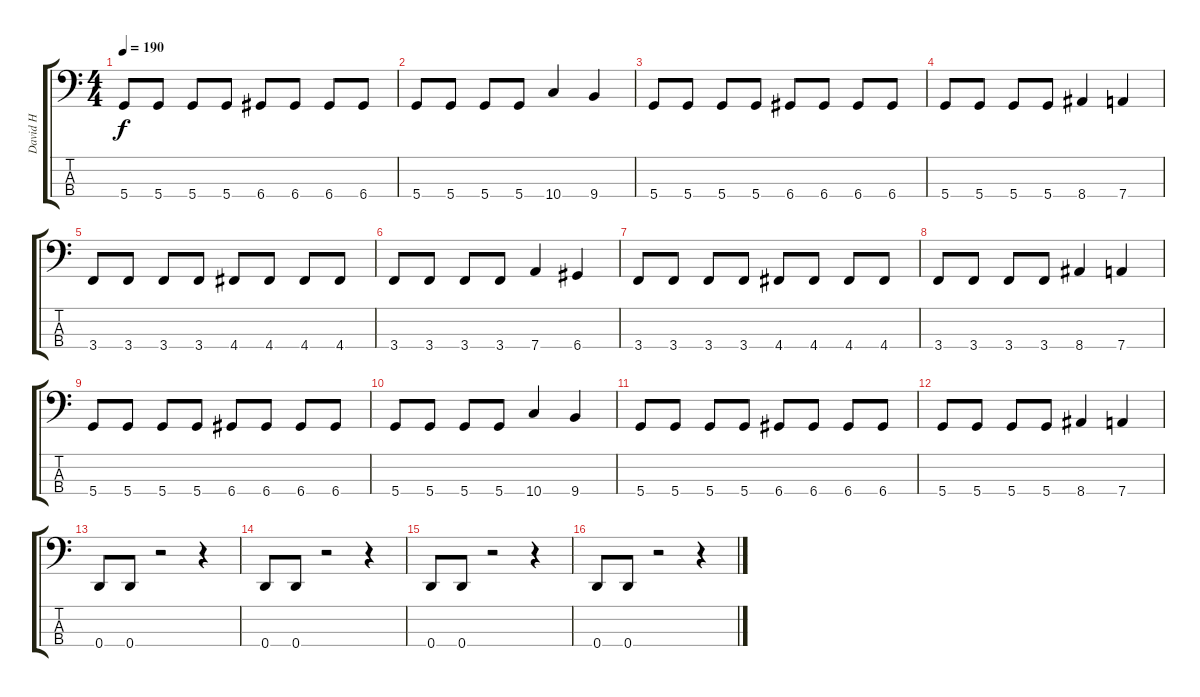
\track ("David H" "David H") {instrument electricbasspick}
\staff {score tabs}
\tuning (F2 C2 G1 D1) {hide}
\ts (4 4)
\tempo 190
\clef f4
\ks c
5.4.8{dy f} 5.4.8 5.4.8 5.4.8 6.4.8 6.4.8 6.4.8 6.4.8 |
5.4.8 5.4.8 5.4.8 5.4.8 10.4.4 9.4.4 |
5.4.8 5.4.8 5.4.8 5.4.8 6.4.8 6.4.8 6.4.8 6.4.8 |
5.4.8 5.4.8 5.4.8 5.4.8 8.4.4 7.4.4 |
3.4.8 3.4.8 3.4.8 3.4.8 4.4.8 4.4.8 4.4.8 4.4.8 |
3.4.8 3.4.8 3.4.8 3.4.8 7.4.4 6.4.4 |
3.4.8 3.4.8 3.4.8 3.4.8 4.4.8 4.4.8 4.4.8 4.4.8 |
3.4.8 3.4.8 3.4.8 3.4.8 8.4.4 7.4.4 |
5.4.8 5.4.8 5.4.8 5.4.8 6.4.8 6.4.8 6.4.8 6.4.8 |
5.4.8 5.4.8 5.4.8 5.4.8 10.4.4 9.4.4 |
5.4.8 5.4.8 5.4.8 5.4.8 6.4.8 6.4.8 6.4.8 6.4.8 |
5.4.8 5.4.8 5.4.8 5.4.8 8.4.4 7.4.4 |
0.4.8 0.4.8 r.2 r.4 |
0.4.8 0.4.8 r.2 r.4 |
0.4.8 0.4.8 r.2 r.4 |
0.4.8 0.4.8 r.2 r.4
